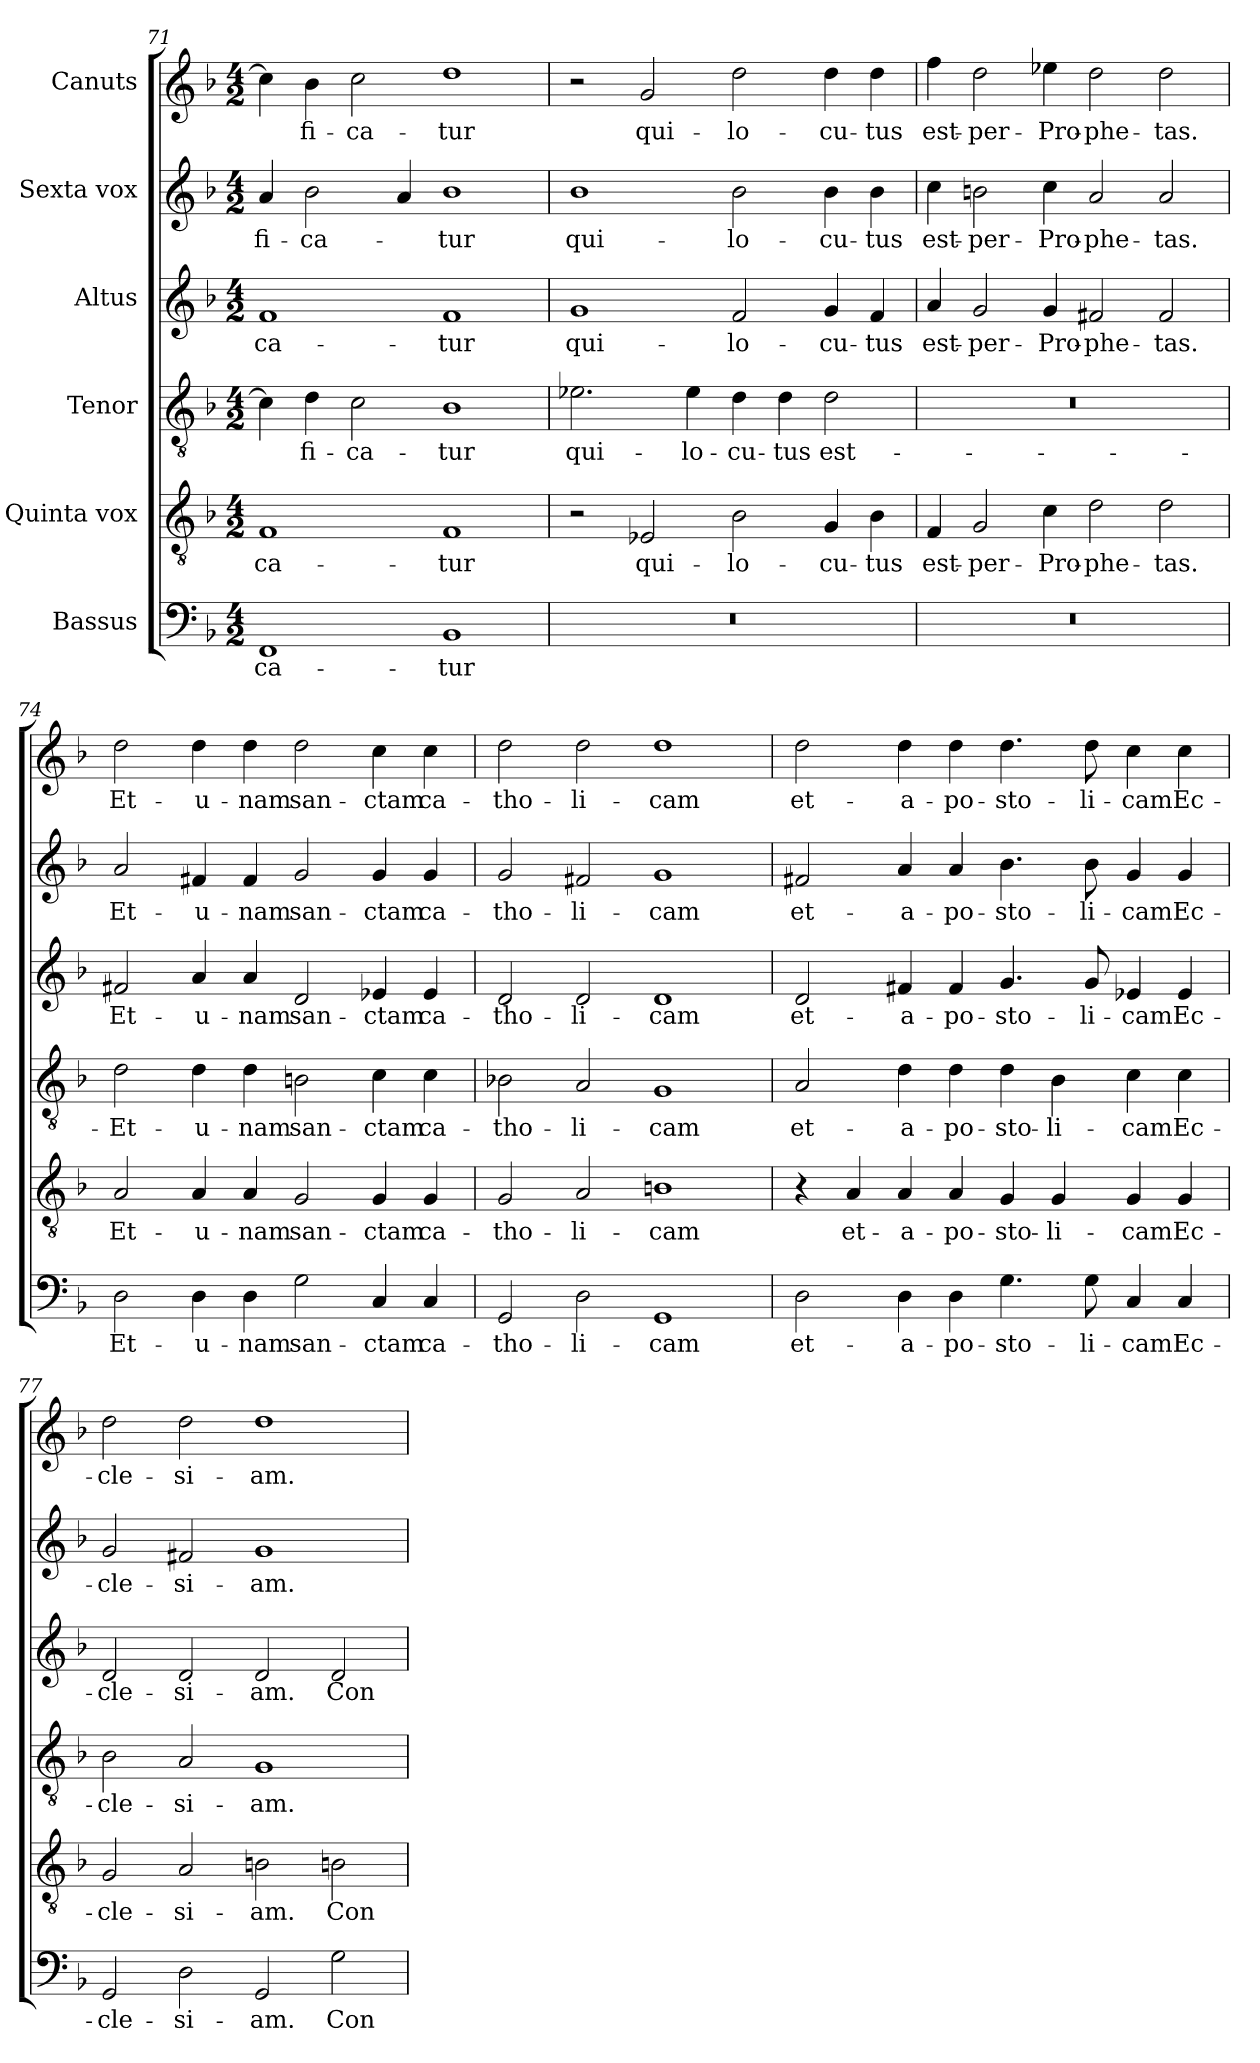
**kern	**text	**kern	**text	**kern	**text	**kern	**text	**kern	**text	**kern	**text
*part6	*part6	*part5	*part5	*part4	*part4	*part3	*part3	*part2	*part2	*part1	*part1
*staff6	*staff6	*staff5	*staff5	*staff4	*staff4	*staff3	*staff3	*staff2	*staff2	*staff1	*staff1
*I"Bassus	*	*I"Quinta vox	*	*I"Tenor	*	*I"Altus	*	*I"Sexta vox	*	*I"Canuts	*
*clefF4	*	*clefGv2	*	*clefGv2	*	*clefG2	*	*clefG2	*	*clefG2	*
*k[b-]	*	*k[b-]	*	*k[b-]	*	*k[b-]	*	*k[b-]	*	*k[b-]	*
*M4/2	*	*M4/2	*	*M4/2	*	*M4/2	*	*M4/2	*	*M4/2	*
=71	=71	=71	=71	=71	=71	=71	=71	=71	=71	=71	=71
1FF/	-ca-	1F/	-ca-	4c\]	.	1f/	-ca-	4a/	-fi-	4cc\]	.
.	.	.	.	4d\	-fi-	.	.	2b-\	-ca-	4b-\	-fi-
.	.	.	.	2c\	-ca-	.	.	.	.	2cc\	-ca-
.	.	.	.	.	.	.	.	4a/	.	.	.
1BB-/	-tur	1F/	-tur	1B-\	-tur	1f/	-tur	1b-\	-tur	1dd\	-tur
=72	=72	=72	=72	=72	=72	=72	=72	=72	=72	=72	=72
0r	.	2r	.	2.e-X\	qui-	1g/	qui-	1b-\	qui-	2r	.
.	.	2E-X/	qui-	.	.	.	.	.	.	2g/	qui-
.	.	.	.	4e-\	lo-	.	.	.	.	.	.
.	.	2B-\	lo-	4d\	-cu-	2f/	lo-	2b-\	lo-	2dd\	lo-
.	.	.	.	4d\	-tus	.	.	.	.	.	.
.	.	4G/	-cu-	2d\	est-	4g/	-cu-	4b-\	-cu-	4dd\	-cu-
.	.	4B-\	-tus	.	.	4f/	-tus	4b-\	-tus	4dd\	-tus
=73	=73	=73	=73	=73	=73	=73	=73	=73	=73	=73	=73
0r	.	4F/	est-	0r	.	4a/	est-	4cc\	est-	4ff\	est-
.	.	2G/	per-	.	.	2g/	per-	2bn\	per-	2dd\	per-
.	.	4c\	Pro-	.	.	4g/	Pro-	4cc\	Pro-	4ee-X\	Pro-
.	.	2d\	-phe-	.	.	2f#X/	-phe-	2a/	-phe-	2dd\	-phe-
.	.	2d\	-tas.	.	.	2f#/	-tas.	2a/	-tas.	2dd\	-tas.
=74	=74	=74	=74	=74	=74	=74	=74	=74	=74	=74	=74
2D\	Et-	2A/	Et-	2d\	Et-	2f#X/	Et-	2a/	Et-	2dd\	Et-
4D\	u-	4A/	u-	4d\	u-	4a/	u-	4f#X/	u-	4dd\	u-
4D\	-nam	4A/	-nam	4d\	-nam	4a/	-nam	4f#/	-nam	4dd\	-nam
2G\	san-	2G/	san-	2Bn\	san-	2d/	san-	2g/	san-	2dd\	san-
4C/	-ctam	4G/	-ctam	4c\	-ctam	4e-X/	-ctam	4g/	-ctam	4cc\	-ctam
4C/	ca-	4G/	ca-	4c\	ca-	4e-/	ca-	4g/	ca-	4cc\	ca-
=75	=75	=75	=75	=75	=75	=75	=75	=75	=75	=75	=75
2GG/	-tho-	2G/	-tho-	2B-X\	-tho-	2d/	-tho-	2g/	-tho-	2dd\	-tho-
2D\	-li-	2A/	-li-	2A/	-li-	2d/	-li-	2f#X/	-li-	2dd\	-li-
1GG/	-cam	1Bn\	-cam	1G/	-cam	1d/	-cam	1g/	-cam	1dd\	-cam
=76	=76	=76	=76	=76	=76	=76	=76	=76	=76	=76	=76
2D\	et-	4r	.	2A/	et-	2d/	et-	2f#X/	et-	2dd\	et-
.	.	4A/	et-	.	.	.	.	.	.	.	.
4D\	a-	4A/	a-	4d\	a-	4f#X/	a-	4a/	a-	4dd\	a-
4D\	-po-	4A/	-po-	4d\	-po-	4f#/	-po-	4a/	-po-	4dd\	-po-
4.G\	-sto-	4G/	-sto-	4d\	-sto-	4.g/	-sto-	4.b-\	-sto-	4.dd\	-sto-
.	.	4G/	-li-	4B-\	-li-	.	.	.	.	.	.
8G\	-li-	.	.	.	.	8g/	-li-	8b-\	-li-	8dd\	-li-
4C/	-cam	4G/	-cam	4c\	-cam	4e-X/	-cam	4g/	-cam	4cc\	-cam
4C/	Ec-	4G/	Ec-	4c\	Ec-	4e-/	Ec-	4g/	Ec-	4cc\	Ec-
=77	=77	=77	=77	=77	=77	=77	=77	=77	=77	=77	=77
2GG/	-cle-	2G/	-cle-	2B-\	-cle-	2d/	-cle-	2g/	-cle-	2dd\	-cle-
2D\	-si-	2A/	-si-	2A/	-si-	2d/	-si-	2f#X/	-si-	2dd\	-si-
2GG/	-am.	2Bn\	-am.	1G/	-am.	2d/	-am.	1g/	-am.	1dd\	-am.
2G\	Con-	2Bn\	Con-	.	.	2d/	Con-	.	.	.	.
=	=	=	=	=	=	=	=	=	=	=	=
*-	*-	*-	*-	*-	*-	*-	*-	*-	*-	*-	*-
